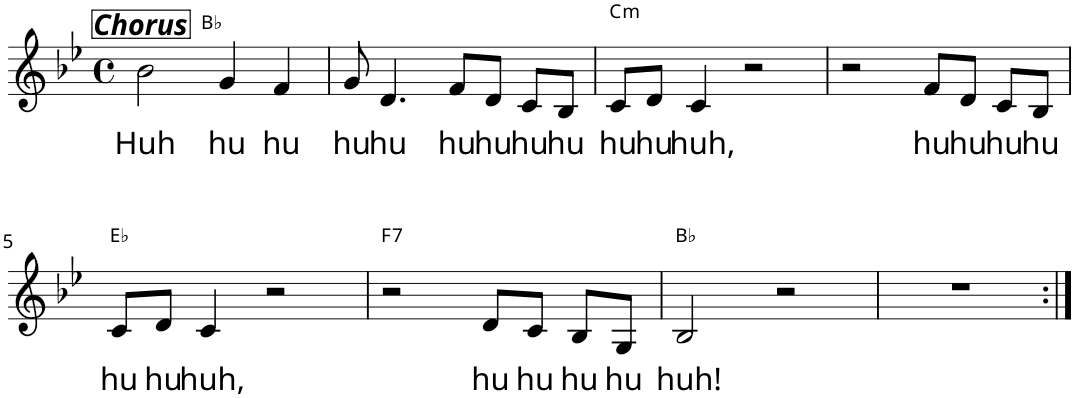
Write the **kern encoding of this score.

**kern	**text	**harte
*part1	*part1	*part1
*staff1	*staff1	*
*I"Voice	*	*
*I'Vo.	*	*
*clefG2	*	*
*k[b-e-]	*	*
*B-:	*	*
*M4/4	*	*
*met(c)	*	*
=1	=1	=1
!LO:TX:a:Bi:t=Chorus	!	!
!	!LO:LY:b	!
2b-\	Huh	Bb:maj
!	!LO:LY:b	!
4g/	hu	.
!	!LO:LY:b	!
4f/	hu	.
=2	=2	=2
!	!LO:LY:b	!
8g/	hu	.
!	!LO:LY:b	!
4.d/	hu	.
!	!LO:LY:b	!
8f/L	hu	.
!	!LO:LY:b	!
8d/J	hu	.
!	!LO:LY:b	!
8c/L	hu	.
!	!LO:LY:b	!
8B-/J	hu	.
=3	=3	=3
!	!LO:LY:b	!LO:H:kt=m
8c/L	hu	C:min
!	!LO:LY:b	!
8d/J	hu	.
!	!LO:LY:b	!
4c/	huh,	.
2r	.	.
=4	=4	=4
2r	.	.
!	!LO:LY:b	!
8f/L	hu	.
!	!LO:LY:b	!
8d/J	hu	.
!	!LO:LY:b	!
8c/L	hu	.
!	!LO:LY:b	!
8B-/J	hu	.
!!LO:LB:g=z
=5	=5	=5
!	!LO:LY:b	!
8c/L	hu	Eb:maj
!	!LO:LY:b	!
8d/J	hu	.
!	!LO:LY:b	!
4c/	huh,	.
2r	.	.
=6	=6	=6
!	!	!LO:H:kt=7
2r	.	F:7
!	!LO:LY:b	!
8d/L	hu	.
!	!LO:LY:b	!
8c/J	hu	.
!	!LO:LY:b	!
8B-/L	hu	.
!	!LO:LY:b	!
8G/J	hu	.
=7	=7	=7
!	!LO:LY:b	!
2B-/	huh!	Bb:maj
2r	.	.
=8	=8	=8
1r	.	.
=:|!	=:|!	=:|!
*-	*-	*-
